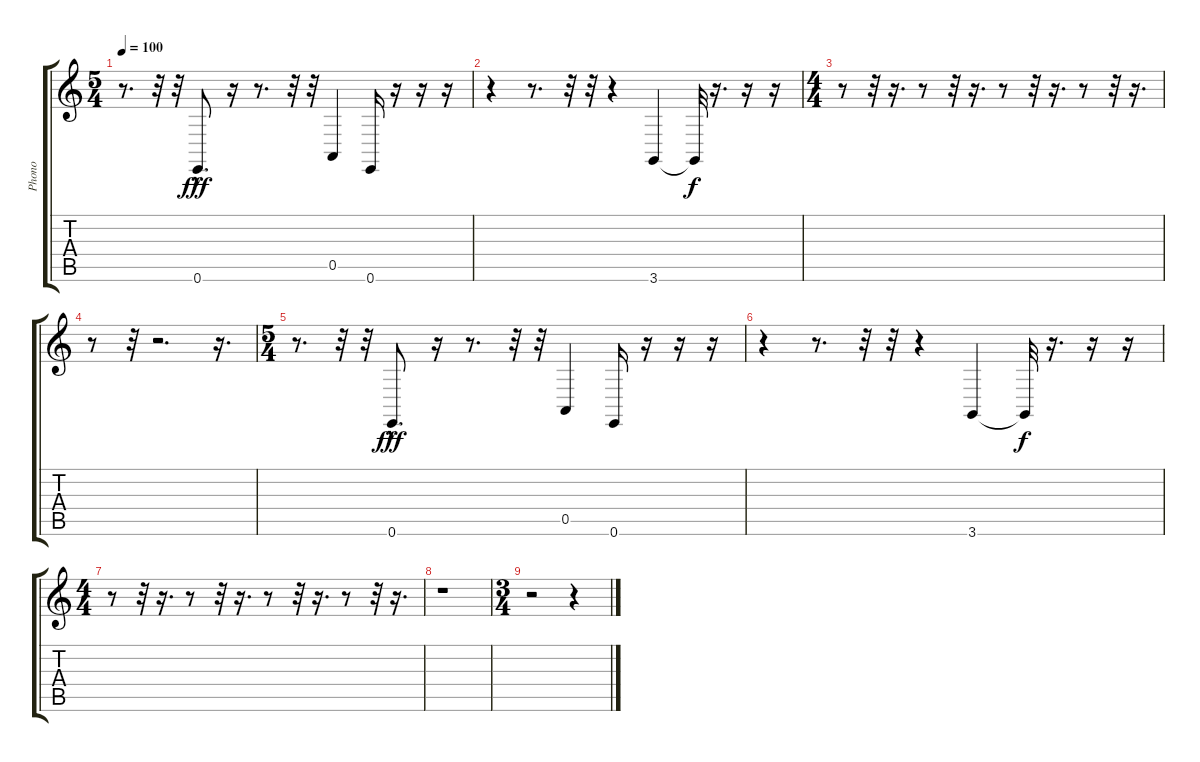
\track ("Phono" "Phono") {instrument electricgrandpiano}
\staff {score tabs}
\tuning (E4 B3 G3 D3 A2 E2) {hide}
\ts (5 4)
\tempo 100
\clef g2
\ks c
r.8{d dy fff} r.32 r.32 0.6{hac}.8{d} r.16 r.8{d} r.32 r.32 0.5.4 0.6.16 r.16 r.16 r.16 |
r.4 r.8{d} r.32 r.32 r.4 3.6.4 3.6{t}.32{dy f} r.16{d} r.16 r.16 |
\ts (4 4)
r.8 r.32 r.16{d} r.8 r.32 r.16{d} r.8 r.32 r.16{d} r.8 r.32 r.16{d} |
r.8 r.32 r.2{d} r.16{d} |
\ts (5 4)
r.8{d} r.32 r.32 0.6{hac}.8{d dy fff} r.16 r.8{d} r.32 r.32 0.5.4 0.6.16 r.16 r.16 r.16 |
r.4 r.8{d} r.32 r.32 r.4 3.6.4 3.6{t}.32{dy f} r.16{d} r.16 r.16 |
\ts (4 4)
r.8 r.32 r.16{d} r.8 r.32 r.16{d} r.8 r.32 r.16{d} r.8 r.32 r.16{d} |
r.1 |
\ts (3 4)
r.2 r.4
